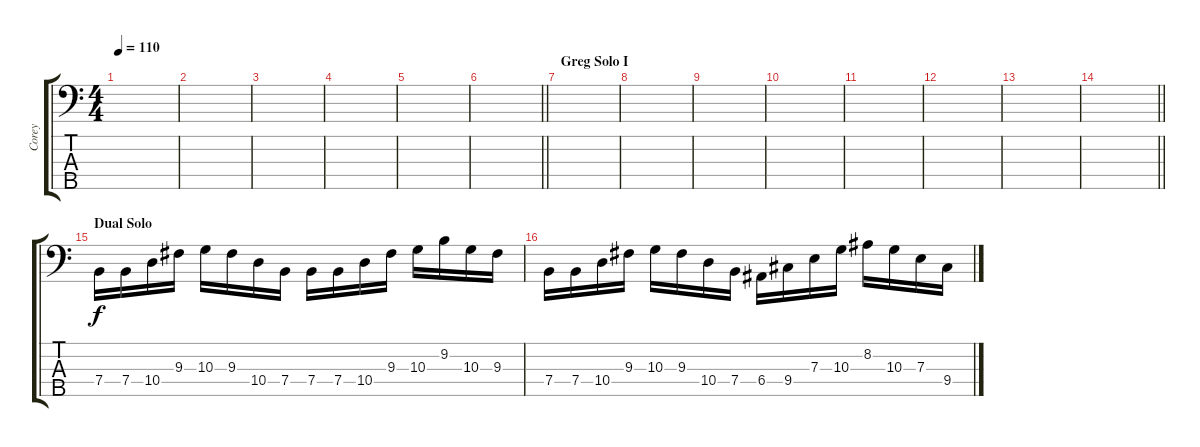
\track ("Corey" "Corey") {instrument slapbass1}
\staff {score tabs}
\tuning (G2 D2 A1 E1 B0) {hide}
\ts (4 4)
\tempo 110
\clef f4
\ks c
|
|
|
|
|
\barLineRight lightlight
|
\section ("" "Greg Solo I")
|
|
|
|
|
|
|
\barLineRight lightlight
|
\section ("" "Dual Solo")
7.4.16 7.4.16 10.4.16 9.3.16 10.3.16 9.3.16 10.4.16 7.4.16 7.4.16 7.4.16 10.4.16 9.3.16 10.3.16 9.2.16 10.3.16 9.3.16 |
7.4.16 7.4.16 10.4.16 9.3.16 10.3.16 9.3.16 10.4.16 7.4.16 6.4.16 9.4.16 7.3.16 10.3.16 8.2.16 10.3.16 7.3.16 9.4.16
